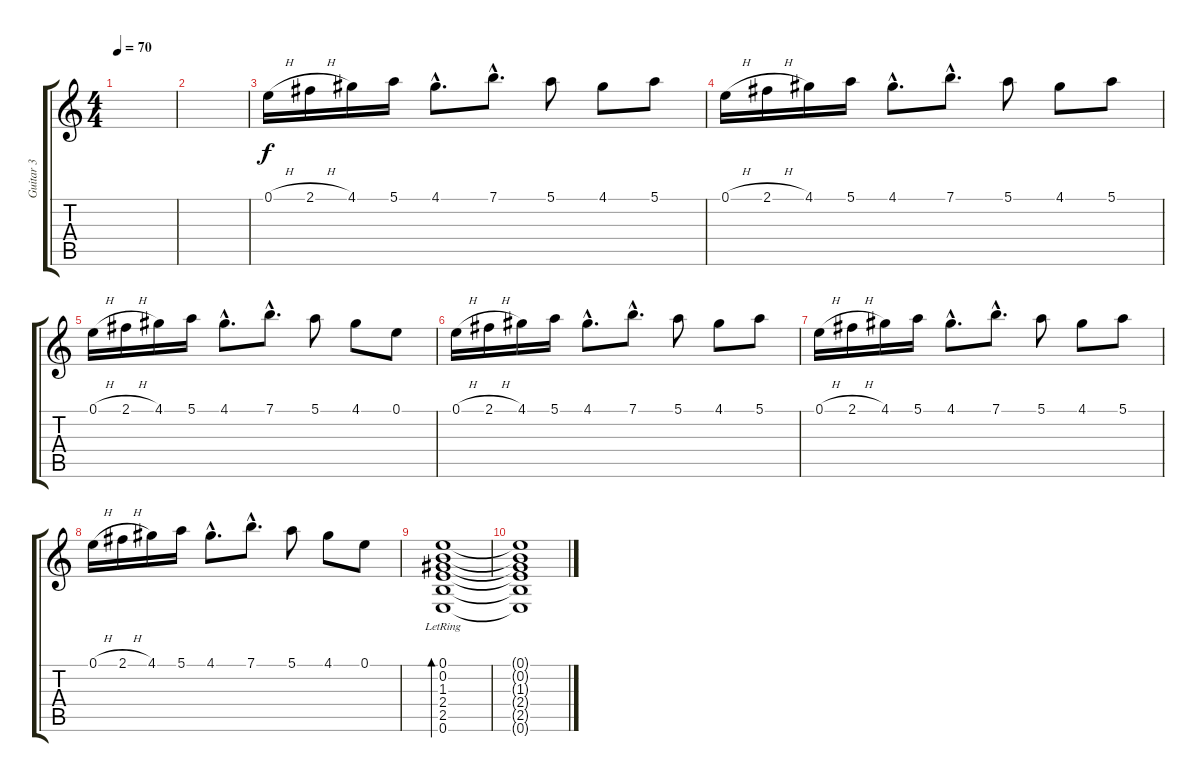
\track ("Guitar 3" "Guitar 3") {instrument distortionguitar}
\staff {score tabs}
\tuning (E4 B3 G3 D3 A2 E2) {hide}
\ts (4 4)
\tempo 70
\clef g2
\ks c
|
|
0.1{h}.16 2.1{h}.16 4.1.16 5.1.16 4.1{hac}.8{d} 7.1{hac}.8{d} 5.1.8 4.1.8 5.1.8 |
0.1{h}.16 2.1{h}.16 4.1.16 5.1.16 4.1{hac}.8{d} 7.1{hac}.8{d} 5.1.8 4.1.8 5.1.8 |
0.1{h}.16 2.1{h}.16 4.1.16 5.1.16 4.1{hac}.8{d} 7.1{hac}.8{d} 5.1.8 4.1.8 0.1.8 |
0.1{h}.16 2.1{h}.16 4.1.16 5.1.16 4.1{hac}.8{d} 7.1{hac}.8{d} 5.1.8 4.1.8 5.1.8 |
0.1{h}.16 2.1{h}.16 4.1.16 5.1.16 4.1{hac}.8{d} 7.1{hac}.8{d} 5.1.8 4.1.8 5.1.8 |
0.1{h}.16 2.1{h}.16 4.1.16 5.1.16 4.1{hac}.8{d} 7.1{hac}.8{d} 5.1.8 4.1.8 0.1.8 |
(0.1{lr} 0.2{lr} 1.3{lr} 2.4{lr} 2.5{lr} 0.6{lr}).1{bd 120} |
(0.1{t} 0.2{t} 1.3{t} 2.4{t} 2.5{t} 0.6{t}).1
